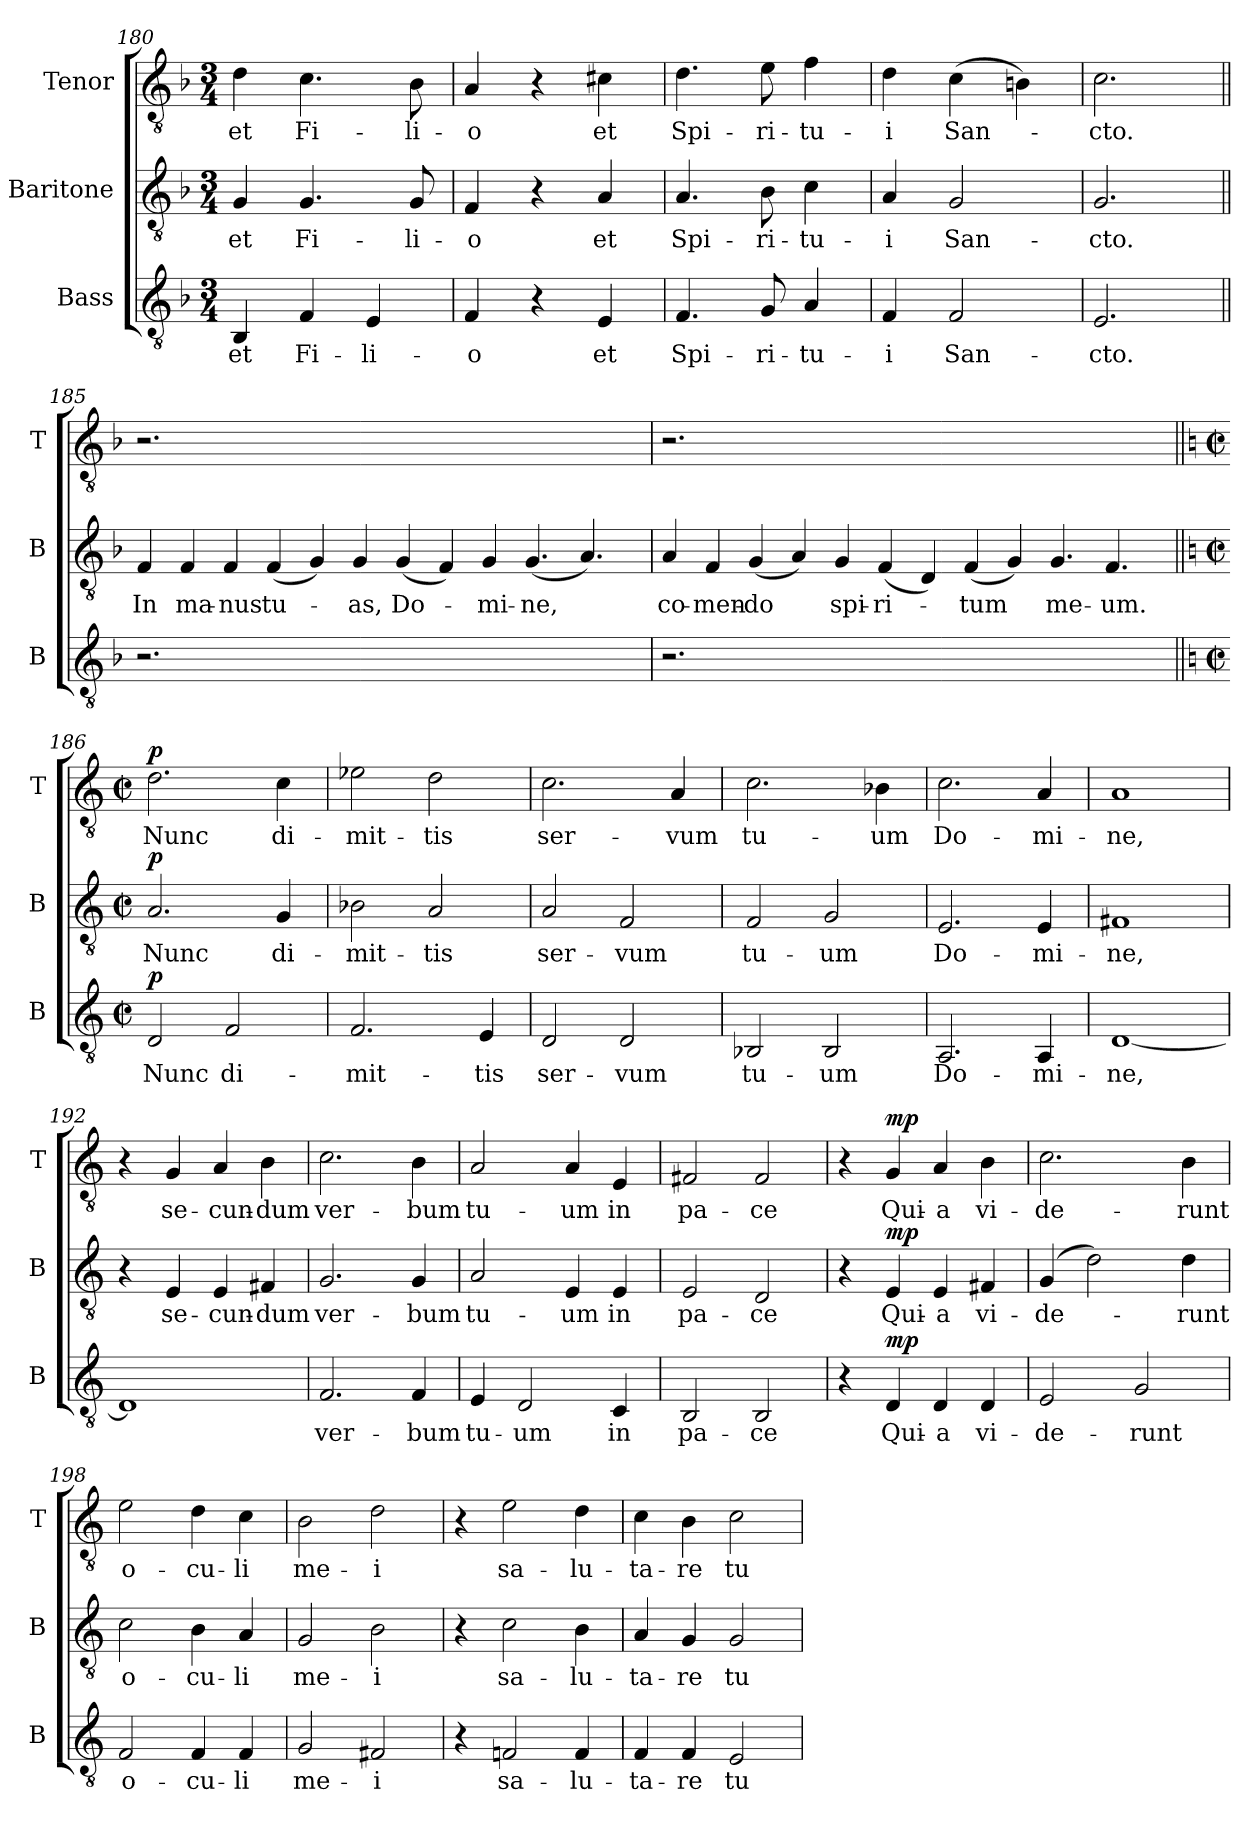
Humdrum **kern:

**kern	**text	**dynam	**kern	**text	**dynam	**kern	**text	**dynam
*part3	*part3	*part3	*part2	*part2	*part2	*part1	*part1	*part1
*staff3	*staff3	*staff3	*staff2	*staff2	*staff2	*staff1	*staff1	*staff1
*I"Bass	*	*	*I"Baritone	*	*	*I"Tenor	*	*
*I'B	*	*	*I'B	*	*	*I'T	*	*
*clefGv2	*	*	*clefGv2	*	*	*clefGv2	*	*
*k[b-]	*	*	*k[b-]	*	*	*k[b-]	*	*
*F:	*	*	*F:	*	*	*F:	*	*
*M3/4	*	*	*M3/4	*	*	*M3/4	*	*
=180	=180	=180	=180	=180	=180	=180	=180	=180
!	!LO:LY:b	!	!	!LO:LY:b	!	!	!LO:LY:b	!
4BB-/	et	.	4G/	et	.	4d\	et	.
!	!LO:LY:b	!	!	!LO:LY:b	!	!	!LO:LY:b	!
4F/	Fi-	.	4.G/	Fi-	.	4.c\	Fi-	.
!	!LO:LY:b	!	!	!	!	!	!	!
4E/	-li-	.	.	.	.	.	.	.
!	!	!	!	!LO:LY:b	!	!	!LO:LY:b	!
.	.	.	8G/	-li-	.	8B-\	-li-	.
!!LO:PB:g=z
=181	=181	=181	=181	=181	=181	=181	=181	=181
!	!LO:LY:b	!	!	!LO:LY:b	!	!	!LO:LY:b	!
4F/	-o	.	4F/	-o	.	4A/	-o	.
4r	.	.	4r	.	.	4r	.	.
!	!LO:LY:b	!	!	!LO:LY:b	!	!	!LO:LY:b	!
4E/	et	.	4A/	et	.	4c#X\	et	.
=182	=182	=182	=182	=182	=182	=182	=182	=182
!	!LO:LY:b	!	!	!LO:LY:b	!	!	!LO:LY:b	!
4.F/	Spi-	.	4.A/	Spi-	.	4.d\	Spi-	.
!	!LO:LY:b	!	!	!LO:LY:b	!	!	!LO:LY:b	!
8G/	-ri-	.	8B-\	-ri-	.	8e\	-ri-	.
!	!LO:LY:b	!	!	!LO:LY:b	!	!	!LO:LY:b	!
4A/	-tu-	.	4c\	-tu-	.	4f\	-tu-	.
=183	=183	=183	=183	=183	=183	=183	=183	=183
!	!LO:LY:b	!	!	!LO:LY:b	!	!	!LO:LY:b	!
4F/	-i	.	4A/	-i	.	4d\	-i	.
!	!LO:LY:b	!	!	!LO:LY:b	!	!	!LO:LY:b	!
2F/	San-	.	2G/	San-	.	(>4c\	San-	.
.	.	.	.	.	.	4Bn\)	.	.
=184	=184	=184	=184	=184	=184	=184	=184	=184
!	!LO:LY:b	!	!	!LO:LY:b	!	!	!LO:LY:b	!
2.E/	-cto.	.	2.G/	-cto.	.	2.c\	-cto.	.
=185||	=185||	=185||	=185||	=185||	=185||	=185||	=185||	=185||
!	!	!	!	!LO:LY:b	!	!	!	!
2.r	.	.	4F/	In	.	2.r	.	.
!	!	!	!LO:N:head=solid	!LO:LY:b	!	!	!	!
.	.	.	4F/	ma-	.	.	.	.
!	!	!	!LO:N:head=solid	!LO:LY:b	!	!	!	!
.	.	.	4F/	-nus	.	.	.	.
!	!	!	!LO:N:head=solid	!LO:LY:b	!	!	!	!
0ryy	.	.	(<4F/	tu-	.	0ryy	.	.
!	!	!	!LO:N:head=solid	!	!	!	!	!
.	.	.	4G/)	.	.	.	.	.
!	!	!	!LO:N:head=solid	!LO:LY:b	!	!	!	!
.	.	.	4G/	-as,	.	.	.	.
!	!	!	!LO:N:head=solid	!LO:LY:b	!	!	!	!
.	.	.	(<4G/	Do-	.	.	.	.
!	!	!	!LO:N:head=solid	!	!	!	!	!
.	.	.	4F/)	.	.	.	.	.
!	!	!	!LO:N:head=solid	!LO:LY:b	!	!	!	!
.	.	.	4G/	-mi-	.	.	.	.
!	!	!	!LO:N:head=solid	!LO:LY:b	!	!	!	!
.	.	.	(<4.G/	-ne,	.	.	.	.
!	!	!	!LO:N:head=solid	!	!	!	!	!
.	.	.	4.A/)	.	.	.	.	.
4ryy	.	.	.	.	.	4ryy	.	.
!!LO:LB:g=z
=186	=186	=186	=186	=186	=186	=186	=186	=186
!	!	!	!LO:N:head=solid	!LO:LY:b	!	!	!	!
2.r	.	.	4A/	co-	.	2.r	.	.
!	!	!	!LO:N:head=solid	!LO:LY:b	!	!	!	!
.	.	.	4F/	-men-	.	.	.	.
!	!	!	!LO:N:head=solid	!LO:LY:b	!	!	!	!
.	.	.	(<4G/	-do	.	.	.	.
!	!	!	!LO:N:head=solid	!	!	!	!	!
0ryy	.	.	4A/)	.	.	0ryy	.	.
!	!	!	!LO:N:head=solid	!LO:LY:b	!	!	!	!
.	.	.	4G/	spi-	.	.	.	.
!	!	!	!LO:N:head=solid	!LO:LY:b	!	!	!	!
.	.	.	(<4F/	-ri-	.	.	.	.
!	!	!	!LO:N:head=solid	!	!	!	!	!
.	.	.	4D/)	.	.	.	.	.
!	!	!	!LO:N:head=solid	!LO:LY:b	!	!	!	!
.	.	.	(<4F/	-tum	.	.	.	.
!	!	!	!LO:N:head=solid	!	!	!	!	!
.	.	.	4G/)	.	.	.	.	.
!	!	!	!LO:N:head=solid	!LO:LY:b	!	!	!	!
.	.	.	4.G/	me-	.	.	.	.
!	!	!	!LO:N:head=solid	!LO:LY:b	!	!	!	!
.	.	.	4.F/	-um.	.	.	.	.
4ryy	.	.	.	.	.	4ryy	.	.
!!LO:PB:g=z
=186X6||	=186X6||	=186X6||	=186X6||	=186X6||	=186X6||	=186X6||	=186X6||	=186X6||
*k[]	*	*	*k[]	*	*	*k[]	*	*
*C:	*	*	*C:	*	*	*C:	*	*
*M2/2	*	*	*M2/2	*	*	*M2/2	*	*
*met(c|)	*	*	*met(c|)	*	*	*met(c|)	*	*
*	*	*	*	*	*	*MM100	*	*
!	!LO:LY:b	!LO:DY:a	!	!LO:LY:b	!LO:DY:a	!	!LO:LY:b	!LO:DY:a
2D/	Nunc	p	2.A/	Nunc	p	2.d\	Nunc	p
!	!LO:LY:b	!	!	!	!	!	!	!
2F/	di-	.	.	.	.	.	.	.
!	!	!	!	!LO:LY:b	!	!	!LO:LY:b	!
.	.	.	4G/	di-	.	4c\	di-	.
=187	=187	=187	=187	=187	=187	=187	=187	=187
!	!LO:LY:b	!	!	!LO:LY:b	!	!	!LO:LY:b	!
2.F/	-mit-	.	2B-X\	-mit-	.	2e-X\	-mit-	.
!	!	!	!	!LO:LY:b	!	!	!LO:LY:b	!
.	.	.	2A/	-tis	.	2d\	-tis	.
!	!LO:LY:b	!	!	!	!	!	!	!
4E/	-tis	.	.	.	.	.	.	.
=188	=188	=188	=188	=188	=188	=188	=188	=188
!	!LO:LY:b	!	!	!LO:LY:b	!	!	!LO:LY:b	!
2D/	ser-	.	2A/	ser-	.	2.c\	ser-	.
!	!LO:LY:b	!	!	!LO:LY:b	!	!	!	!
2D/	-vum	.	2F/	-vum	.	.	.	.
!	!	!	!	!	!	!	!LO:LY:b	!
.	.	.	.	.	.	4A/	-vum	.
=189	=189	=189	=189	=189	=189	=189	=189	=189
!	!LO:LY:b	!	!	!LO:LY:b	!	!	!LO:LY:b	!
2BB-X/	tu-	.	2F/	tu-	.	2.c\	tu-	.
!	!LO:LY:b	!	!	!LO:LY:b	!	!	!	!
2BB-/	-um	.	2G/	-um	.	.	.	.
!	!	!	!	!	!	!	!LO:LY:b	!
.	.	.	.	.	.	4B-X\	-um	.
=190	=190	=190	=190	=190	=190	=190	=190	=190
!	!LO:LY:b	!	!	!LO:LY:b	!	!	!LO:LY:b	!
2.AA/	Do-	.	2.E/	Do-	.	2.c\	Do-	.
!	!LO:LY:b	!	!	!LO:LY:b	!	!	!LO:LY:b	!
4AA/	-mi-	.	4E/	-mi-	.	4A/	-mi-	.
=191	=191	=191	=191	=191	=191	=191	=191	=191
!	!LO:LY:b	!	!	!LO:LY:b	!	!	!LO:LY:b	!
[1D	-ne,	.	1F#X	-ne,	.	1A	-ne,	.
=192	=192	=192	=192	=192	=192	=192	=192	=192
1D]	.	.	4r	.	.	4r	.	.
!	!	!	!	!LO:LY:b	!	!	!LO:LY:b	!
.	.	.	4E/	se-	.	4G/	se-	.
!	!	!	!	!LO:LY:b	!	!	!LO:LY:b	!
.	.	.	4E/	-cun-	.	4A/	-cun-	.
!	!	!	!	!LO:LY:b	!	!	!LO:LY:b	!
.	.	.	4F#X/	-dum	.	4B\	-dum	.
!!LO:LB:g=z
=193	=193	=193	=193	=193	=193	=193	=193	=193
!	!LO:LY:b	!	!	!LO:LY:b	!	!	!LO:LY:b	!
2.F/	ver-	.	2.G/	ver-	.	2.c\	ver-	.
!	!LO:LY:b	!	!	!LO:LY:b	!	!	!LO:LY:b	!
4F/	-bum	.	4G/	-bum	.	4B\	-bum	.
=194	=194	=194	=194	=194	=194	=194	=194	=194
!	!LO:LY:b	!	!	!LO:LY:b	!	!	!LO:LY:b	!
4E/	tu-	.	2A/	tu-	.	2A/	tu-	.
!	!LO:LY:b	!	!	!	!	!	!	!
2D/	-um	.	.	.	.	.	.	.
!	!	!	!	!LO:LY:b	!	!	!LO:LY:b	!
.	.	.	4E/	-um	.	4A/	-um	.
!	!LO:LY:b	!	!	!LO:LY:b	!	!	!LO:LY:b	!
4C/	in	.	4E/	in	.	4E/	in	.
=195	=195	=195	=195	=195	=195	=195	=195	=195
!	!LO:LY:b	!	!	!LO:LY:b	!	!	!LO:LY:b	!
2BB/	pa-	.	2E/	pa-	.	2F#X/	pa-	.
!	!LO:LY:b	!	!	!LO:LY:b	!	!	!LO:LY:b	!
2BB/	-ce	.	2D/	-ce	.	2F#/	-ce	.
=196	=196	=196	=196	=196	=196	=196	=196	=196
4r	.	.	4r	.	.	4r	.	.
!	!LO:LY:b	!LO:DY:a	!	!LO:LY:b	!LO:DY:a	!	!LO:LY:b	!LO:DY:a
4D/	Qui-	mp	4E/	Qui-	mp	4G/	Qui-	mp
!	!LO:LY:b	!	!	!LO:LY:b	!	!	!LO:LY:b	!
4D/	-a	.	4E/	-a	.	4A/	-a	.
!	!LO:LY:b	!	!	!LO:LY:b	!	!	!LO:LY:b	!
4D/	vi-	.	4F#X/	vi-	.	4B\	vi-	.
=197	=197	=197	=197	=197	=197	=197	=197	=197
!	!LO:LY:b	!	!	!LO:LY:b	!	!	!LO:LY:b	!
2E/	-de-	.	(>4G/	-de-	.	2.c\	-de-	.
.	.	.	2d\)	.	.	.	.	.
!	!LO:LY:b	!	!	!	!	!	!	!
2G/	-runt	.	.	.	.	.	.	.
!	!	!	!	!LO:LY:b	!	!	!LO:LY:b	!
.	.	.	4d\	-runt	.	4B\	-runt	.
=198	=198	=198	=198	=198	=198	=198	=198	=198
!	!LO:LY:b	!	!	!LO:LY:b	!	!	!LO:LY:b	!
2F/	o-	.	2c\	o-	.	2e\	o-	.
!	!LO:LY:b	!	!	!LO:LY:b	!	!	!LO:LY:b	!
4F/	-cu-	.	4B\	-cu-	.	4d\	-cu-	.
!	!LO:LY:b	!	!	!LO:LY:b	!	!	!LO:LY:b	!
4F/	-li	.	4A/	-li	.	4c\	-li	.
=199	=199	=199	=199	=199	=199	=199	=199	=199
!	!LO:LY:b	!	!	!LO:LY:b	!	!	!LO:LY:b	!
2G/	me-	.	2G/	me-	.	2B\	me-	.
!	!LO:LY:b	!	!	!LO:LY:b	!	!	!LO:LY:b	!
2F#X/	-i	.	2B\	-i	.	2d\	-i	.
=200	=200	=200	=200	=200	=200	=200	=200	=200
4r	.	.	4r	.	.	4r	.	.
!	!LO:LY:b	!	!	!LO:LY:b	!	!	!LO:LY:b	!
2Fn/	sa-	.	2c\	sa-	.	2e\	sa-	.
!	!LO:LY:b	!	!	!LO:LY:b	!	!	!LO:LY:b	!
4F/	-lu-	.	4B\	-lu-	.	4d\	-lu-	.
!!LO:LB:g=z
=201	=201	=201	=201	=201	=201	=201	=201	=201
!	!LO:LY:b	!	!	!LO:LY:b	!	!	!LO:LY:b	!
4F/	-ta-	.	4A/	-ta-	.	4c\	-ta-	.
!	!LO:LY:b	!	!	!LO:LY:b	!	!	!LO:LY:b	!
4F/	-re	.	4G/	-re	.	4B\	-re	.
!	!LO:LY:b	!	!	!LO:LY:b	!	!	!LO:LY:b	!
2E/	tu-	.	2G/	tu-	.	2c\	tu-	.
=	=	=	=	=	=	=	=	=
*-	*-	*-	*-	*-	*-	*-	*-	*-
